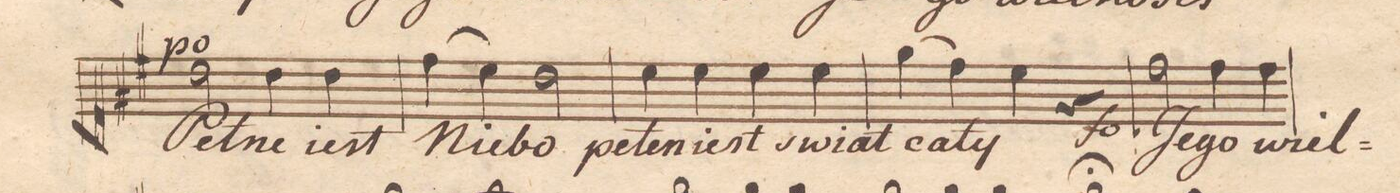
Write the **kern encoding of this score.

**kern	**text	**dynam
*I"Soprano.	*	*
*clefC1	*	*
*k[f#c#]	*	*
*met(c|)	*	*
*M2/2	*	*
2b\	Peł-	p
4b\	-ne	.
4b\	iest	.
=112	=112	=112
(4dd\	Nie-	.
4cc#\)	.	.
2b\	-bo	.
=113	=113	=113
4cc#\	pe-	.
4cc#\	-łen	.
4cc#\	iest	.
4cc#\	swiat	.
=114	=114	=114
(4ee\	ca-	.
4dd\)	.	.
4cc#\	-ły	.
4r	.	.
=115	=115	=115
2dd\	Je-	.
4dd\	-go	.
4dd\	wiel-	.
=116	=116	=116
*-	*-	*-
